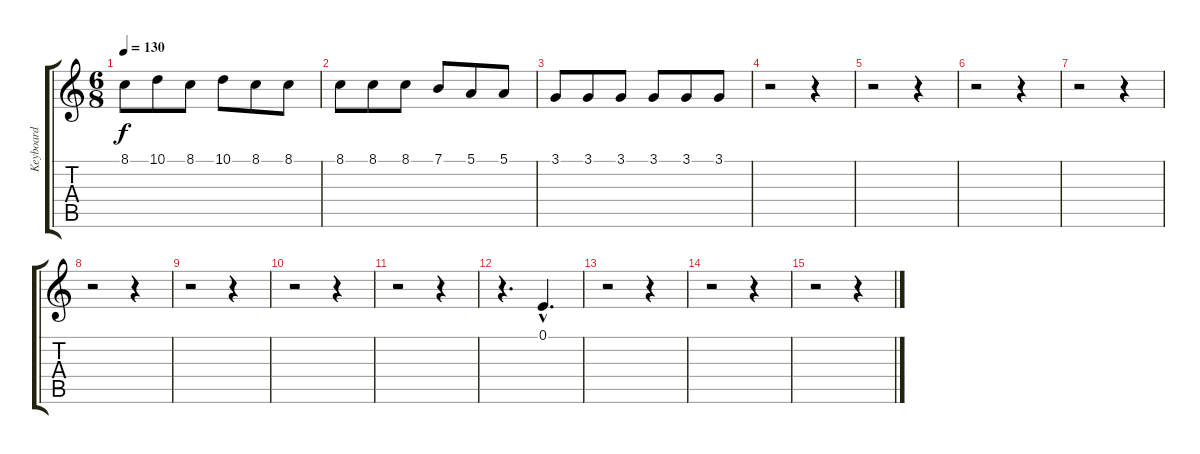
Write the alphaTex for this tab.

\track ("Keyboard" "Keyboard") {instrument synthstrings2}
\staff {score tabs}
\tuning (E4 B3 G3 D3 A2 E2) {hide}
\ts (6 8)
\tempo 130
\clef g2
\ks c
8.1.8{dy f volume 16} 10.1.8 8.1.8 10.1.8 8.1.8 8.1.8 |
8.1.8 8.1.8 8.1.8 7.1.8 5.1.8 5.1.8 |
3.1.8 3.1.8 3.1.8 3.1.8 3.1.8 3.1.8 |
r.2 r.4 |
r.2 r.4 |
r.2 r.4 |
r.2 r.4 |
r.2 r.4 |
r.2 r.4 |
r.2 r.4 |
r.2 r.4 |
r.4{d} 0.1{hac}.4{d} |
r.2 r.4 |
r.2 r.4 |
r.2 r.4
